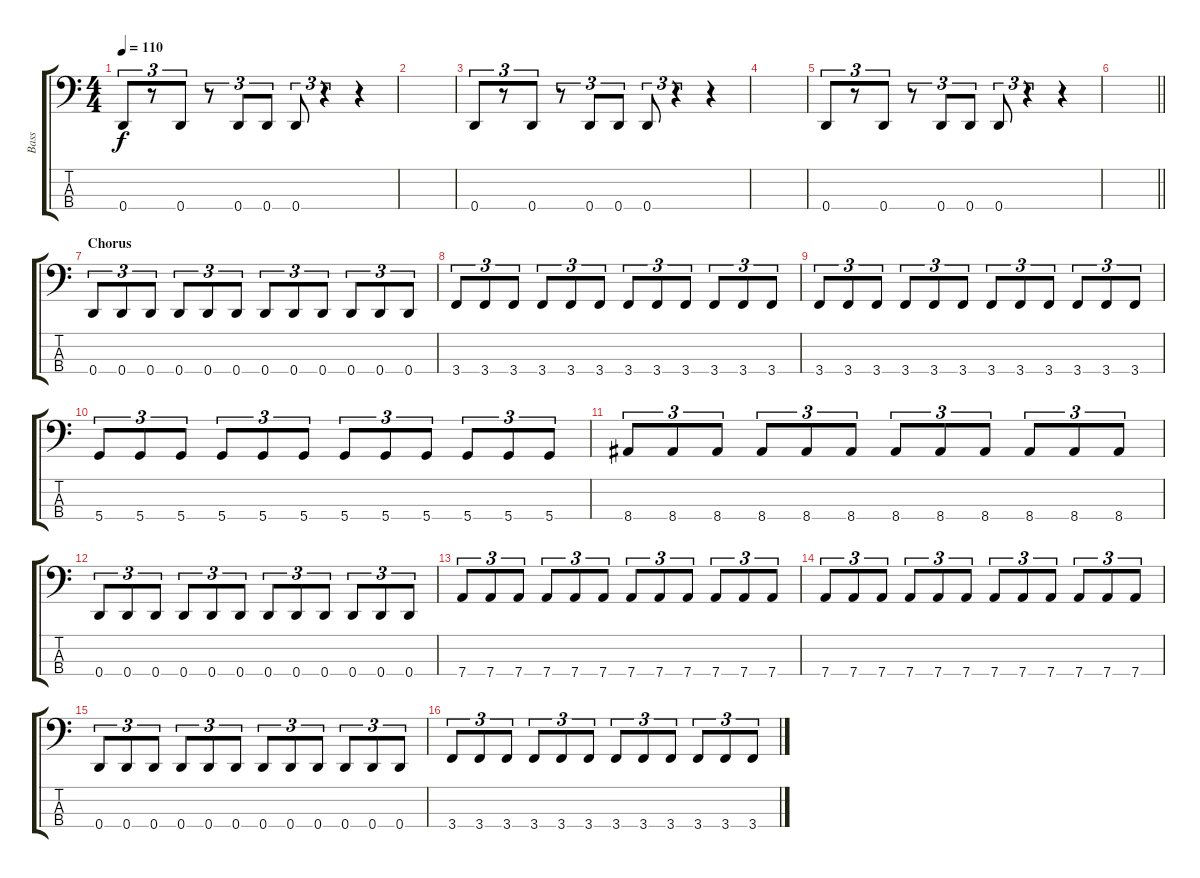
\track ("Bass" "Bass") {instrument electricbassfinger}
\staff {score tabs}
\tuning (G2 D2 A1 D1) {hide}
\ts (4 4)
\tempo 110
\clef f4
\ks c
0.4.8{tu (3 2) dy f} r.8{tu (3 2)} 0.4.8{tu (3 2)} r.8{tu (3 2)} 0.4.8{tu (3 2)} 0.4.8{tu (3 2)} 0.4.8{tu (3 2)} r.4{tu (3 2)} r.4 |
|
0.4.8{tu (3 2)} r.8{tu (3 2)} 0.4.8{tu (3 2)} r.8{tu (3 2)} 0.4.8{tu (3 2)} 0.4.8{tu (3 2)} 0.4.8{tu (3 2)} r.4{tu (3 2)} r.4 |
|
0.4.8{tu (3 2)} r.8{tu (3 2)} 0.4.8{tu (3 2)} r.8{tu (3 2)} 0.4.8{tu (3 2)} 0.4.8{tu (3 2)} 0.4.8{tu (3 2)} r.4{tu (3 2)} r.4 |
\barLineRight lightlight
|
\section ("" "Chorus")
0.4.8{tu (3 2)} 0.4.8{tu (3 2)} 0.4.8{tu (3 2)} 0.4.8{tu (3 2)} 0.4.8{tu (3 2)} 0.4.8{tu (3 2)} 0.4.8{tu (3 2)} 0.4.8{tu (3 2)} 0.4.8{tu (3 2)} 0.4.8{tu (3 2)} 0.4.8{tu (3 2)} 0.4.8{tu (3 2)} |
3.4.8{tu (3 2)} 3.4.8{tu (3 2)} 3.4.8{tu (3 2)} 3.4.8{tu (3 2)} 3.4.8{tu (3 2)} 3.4.8{tu (3 2)} 3.4.8{tu (3 2)} 3.4.8{tu (3 2)} 3.4.8{tu (3 2)} 3.4.8{tu (3 2)} 3.4.8{tu (3 2)} 3.4.8{tu (3 2)} |
3.4.8{tu (3 2)} 3.4.8{tu (3 2)} 3.4.8{tu (3 2)} 3.4.8{tu (3 2)} 3.4.8{tu (3 2)} 3.4.8{tu (3 2)} 3.4.8{tu (3 2)} 3.4.8{tu (3 2)} 3.4.8{tu (3 2)} 3.4.8{tu (3 2)} 3.4.8{tu (3 2)} 3.4.8{tu (3 2)} |
5.4.8{tu (3 2)} 5.4.8{tu (3 2)} 5.4.8{tu (3 2)} 5.4.8{tu (3 2)} 5.4.8{tu (3 2)} 5.4.8{tu (3 2)} 5.4.8{tu (3 2)} 5.4.8{tu (3 2)} 5.4.8{tu (3 2)} 5.4.8{tu (3 2)} 5.4.8{tu (3 2)} 5.4.8{tu (3 2)} |
8.4.8{tu (3 2)} 8.4.8{tu (3 2)} 8.4.8{tu (3 2)} 8.4.8{tu (3 2)} 8.4.8{tu (3 2)} 8.4.8{tu (3 2)} 8.4.8{tu (3 2)} 8.4.8{tu (3 2)} 8.4.8{tu (3 2)} 8.4.8{tu (3 2)} 8.4.8{tu (3 2)} 8.4.8{tu (3 2)} |
0.4.8{tu (3 2)} 0.4.8{tu (3 2)} 0.4.8{tu (3 2)} 0.4.8{tu (3 2)} 0.4.8{tu (3 2)} 0.4.8{tu (3 2)} 0.4.8{tu (3 2)} 0.4.8{tu (3 2)} 0.4.8{tu (3 2)} 0.4.8{tu (3 2)} 0.4.8{tu (3 2)} 0.4.8{tu (3 2)} |
7.4.8{tu (3 2)} 7.4.8{tu (3 2)} 7.4.8{tu (3 2)} 7.4.8{tu (3 2)} 7.4.8{tu (3 2)} 7.4.8{tu (3 2)} 7.4.8{tu (3 2)} 7.4.8{tu (3 2)} 7.4.8{tu (3 2)} 7.4.8{tu (3 2)} 7.4.8{tu (3 2)} 7.4.8{tu (3 2)} |
7.4.8{tu (3 2)} 7.4.8{tu (3 2)} 7.4.8{tu (3 2)} 7.4.8{tu (3 2)} 7.4.8{tu (3 2)} 7.4.8{tu (3 2)} 7.4.8{tu (3 2)} 7.4.8{tu (3 2)} 7.4.8{tu (3 2)} 7.4.8{tu (3 2)} 7.4.8{tu (3 2)} 7.4.8{tu (3 2)} |
0.4.8{tu (3 2)} 0.4.8{tu (3 2)} 0.4.8{tu (3 2)} 0.4.8{tu (3 2)} 0.4.8{tu (3 2)} 0.4.8{tu (3 2)} 0.4.8{tu (3 2)} 0.4.8{tu (3 2)} 0.4.8{tu (3 2)} 0.4.8{tu (3 2)} 0.4.8{tu (3 2)} 0.4.8{tu (3 2)} |
3.4.8{tu (3 2)} 3.4.8{tu (3 2)} 3.4.8{tu (3 2)} 3.4.8{tu (3 2)} 3.4.8{tu (3 2)} 3.4.8{tu (3 2)} 3.4.8{tu (3 2)} 3.4.8{tu (3 2)} 3.4.8{tu (3 2)} 3.4.8{tu (3 2)} 3.4.8{tu (3 2)} 3.4.8{tu (3 2)}
